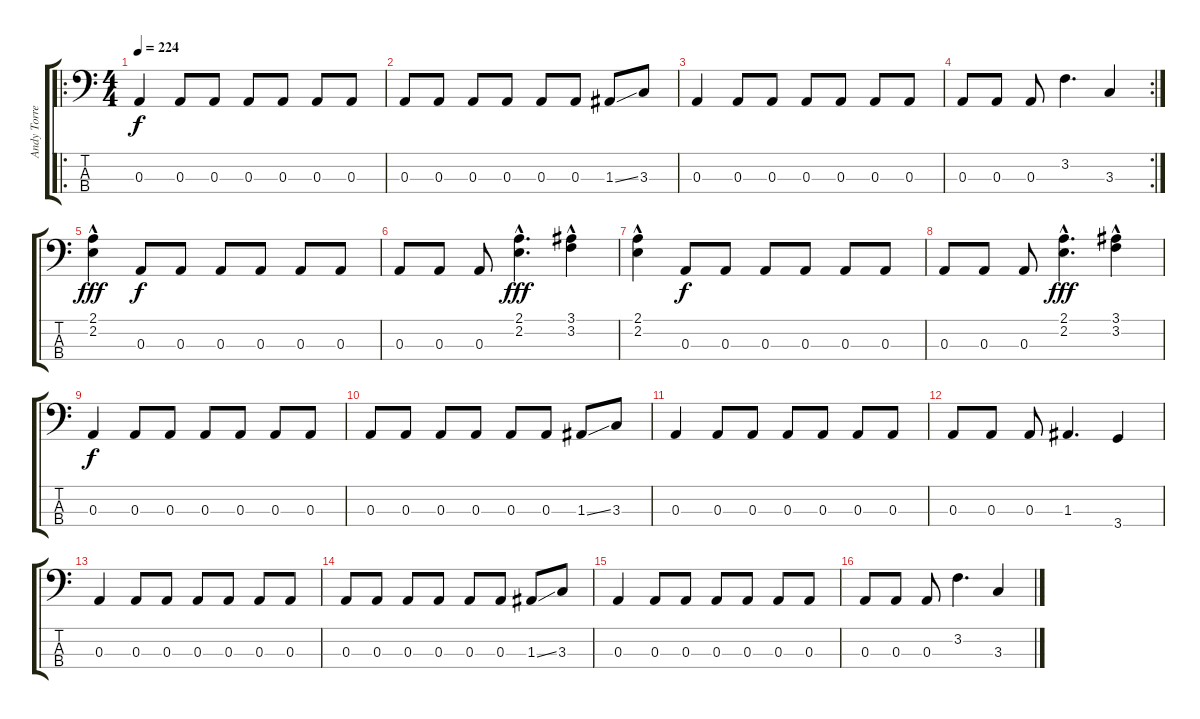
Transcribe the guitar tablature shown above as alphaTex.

\track ("Andy Torres" "Andy Torre") {instrument electricbasspick}
\staff {score tabs}
\tuning (G2 D2 A1 E1) {hide}
\ro
\ts (4 4)
\tempo 224
\clef f4
\ks c
0.3.4{dy f} 0.3.8 0.3.8 0.3.8 0.3.8 0.3.8 0.3.8 |
0.3.8 0.3.8 0.3.8 0.3.8 0.3.8 0.3.8 1.3{ss}.8 3.3.8 |
0.3.4 0.3.8 0.3.8 0.3.8 0.3.8 0.3.8 0.3.8 |
\rc 2
0.3.8 0.3.8 0.3.8 3.2.4{d} 3.3.4 |
(2.1{hac} 2.2{hac}).4{dy fff} 0.3.8{dy f} 0.3.8 0.3.8 0.3.8 0.3.8 0.3.8 |
0.3.8 0.3.8 0.3.8 (2.1{hac} 2.2{hac}).4{d dy fff} (3.1{hac} 3.2{hac}).4 |
(2.1{hac} 2.2{hac}).4 0.3.8{dy f} 0.3.8 0.3.8 0.3.8 0.3.8 0.3.8 |
0.3.8 0.3.8 0.3.8 (2.1{hac} 2.2{hac}).4{d dy fff} (3.1{hac} 3.2{hac}).4 |
0.3.4{dy f} 0.3.8 0.3.8 0.3.8 0.3.8 0.3.8 0.3.8 |
0.3.8 0.3.8 0.3.8 0.3.8 0.3.8 0.3.8 1.3{ss}.8 3.3.8 |
0.3.4 0.3.8 0.3.8 0.3.8 0.3.8 0.3.8 0.3.8 |
0.3.8 0.3.8 0.3.8 1.3.4{d} 3.4.4 |
0.3.4 0.3.8 0.3.8 0.3.8 0.3.8 0.3.8 0.3.8 |
0.3.8 0.3.8 0.3.8 0.3.8 0.3.8 0.3.8 1.3{ss}.8 3.3.8 |
0.3.4 0.3.8 0.3.8 0.3.8 0.3.8 0.3.8 0.3.8 |
0.3.8 0.3.8 0.3.8 3.2.4{d} 3.3.4
